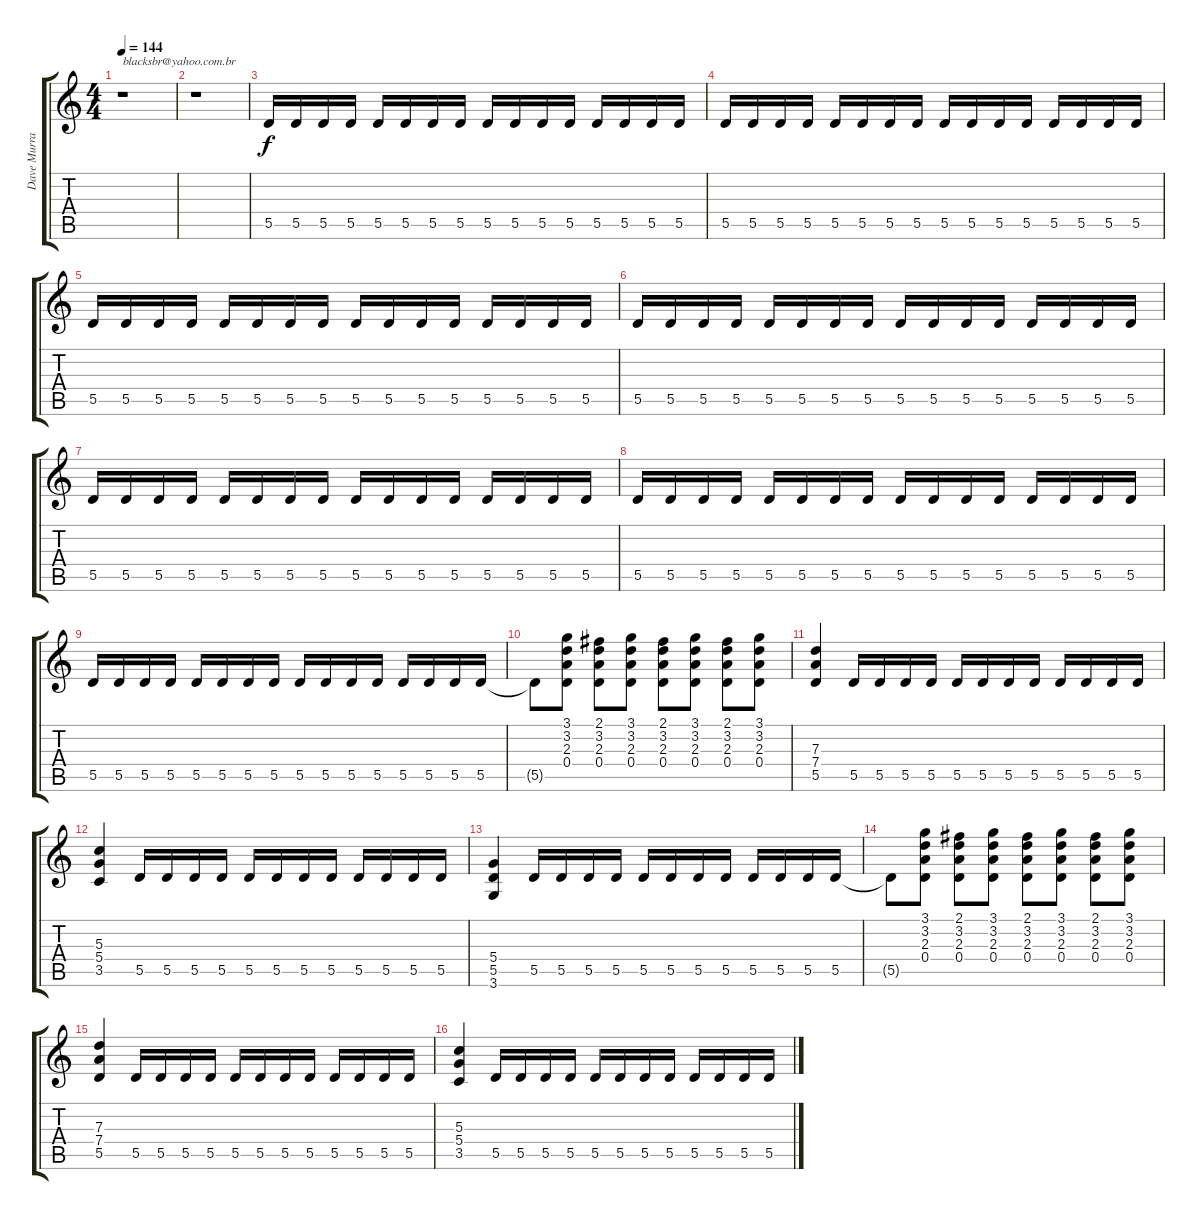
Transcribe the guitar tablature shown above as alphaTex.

\track ("Dave Murray" "Dave Murra") {instrument distortionguitar}
\staff {score tabs}
\tuning (E4 B3 G3 D3 A2 E2) {hide}
\ts (4 4)
\tempo 144
\clef g2
\ks c
r.1{txt "blacksbr@yahoo.com.br" dy f instrument distortionguitar} |
r.1 |
5.5.16 5.5.16 5.5.16 5.5.16 5.5.16 5.5.16 5.5.16 5.5.16 5.5.16 5.5.16 5.5.16 5.5.16 5.5.16 5.5.16 5.5.16 5.5.16 |
5.5.16 5.5.16 5.5.16 5.5.16 5.5.16 5.5.16 5.5.16 5.5.16 5.5.16 5.5.16 5.5.16 5.5.16 5.5.16 5.5.16 5.5.16 5.5.16 |
5.5.16 5.5.16 5.5.16 5.5.16 5.5.16 5.5.16 5.5.16 5.5.16 5.5.16 5.5.16 5.5.16 5.5.16 5.5.16 5.5.16 5.5.16 5.5.16 |
5.5.16 5.5.16 5.5.16 5.5.16 5.5.16 5.5.16 5.5.16 5.5.16 5.5.16 5.5.16 5.5.16 5.5.16 5.5.16 5.5.16 5.5.16 5.5.16 |
5.5.16 5.5.16 5.5.16 5.5.16 5.5.16 5.5.16 5.5.16 5.5.16 5.5.16 5.5.16 5.5.16 5.5.16 5.5.16 5.5.16 5.5.16 5.5.16 |
5.5.16 5.5.16 5.5.16 5.5.16 5.5.16 5.5.16 5.5.16 5.5.16 5.5.16 5.5.16 5.5.16 5.5.16 5.5.16 5.5.16 5.5.16 5.5.16 |
5.5.16 5.5.16 5.5.16 5.5.16 5.5.16 5.5.16 5.5.16 5.5.16 5.5.16 5.5.16 5.5.16 5.5.16 5.5.16 5.5.16 5.5.16 5.5.16 |
5.5{t}.8 (3.1 3.2 2.3 0.4).8 (2.1 3.2 2.3 0.4).8 (3.1 3.2 2.3 0.4).8 (2.1 3.2 2.3 0.4).8 (3.1 3.2 2.3 0.4).8 (2.1 3.2 2.3 0.4).8 (3.1 3.2 2.3 0.4).8 |
(7.3 7.4 5.5).4 5.5.16 5.5.16 5.5.16 5.5.16 5.5.16 5.5.16 5.5.16 5.5.16 5.5.16 5.5.16 5.5.16 5.5.16 |
(5.3 5.4 3.5).4 5.5.16 5.5.16 5.5.16 5.5.16 5.5.16 5.5.16 5.5.16 5.5.16 5.5.16 5.5.16 5.5.16 5.5.16 |
(5.4 5.5 3.6).4 5.5.16 5.5.16 5.5.16 5.5.16 5.5.16 5.5.16 5.5.16 5.5.16 5.5.16 5.5.16 5.5.16 5.5.16 |
5.5{t}.8 (3.1 3.2 2.3 0.4).8 (2.1 3.2 2.3 0.4).8 (3.1 3.2 2.3 0.4).8 (2.1 3.2 2.3 0.4).8 (3.1 3.2 2.3 0.4).8 (2.1 3.2 2.3 0.4).8 (3.1 3.2 2.3 0.4).8 |
(7.3 7.4 5.5).4 5.5.16 5.5.16 5.5.16 5.5.16 5.5.16 5.5.16 5.5.16 5.5.16 5.5.16 5.5.16 5.5.16 5.5.16 |
(5.3 5.4 3.5).4 5.5.16 5.5.16 5.5.16 5.5.16 5.5.16 5.5.16 5.5.16 5.5.16 5.5.16 5.5.16 5.5.16 5.5.16
